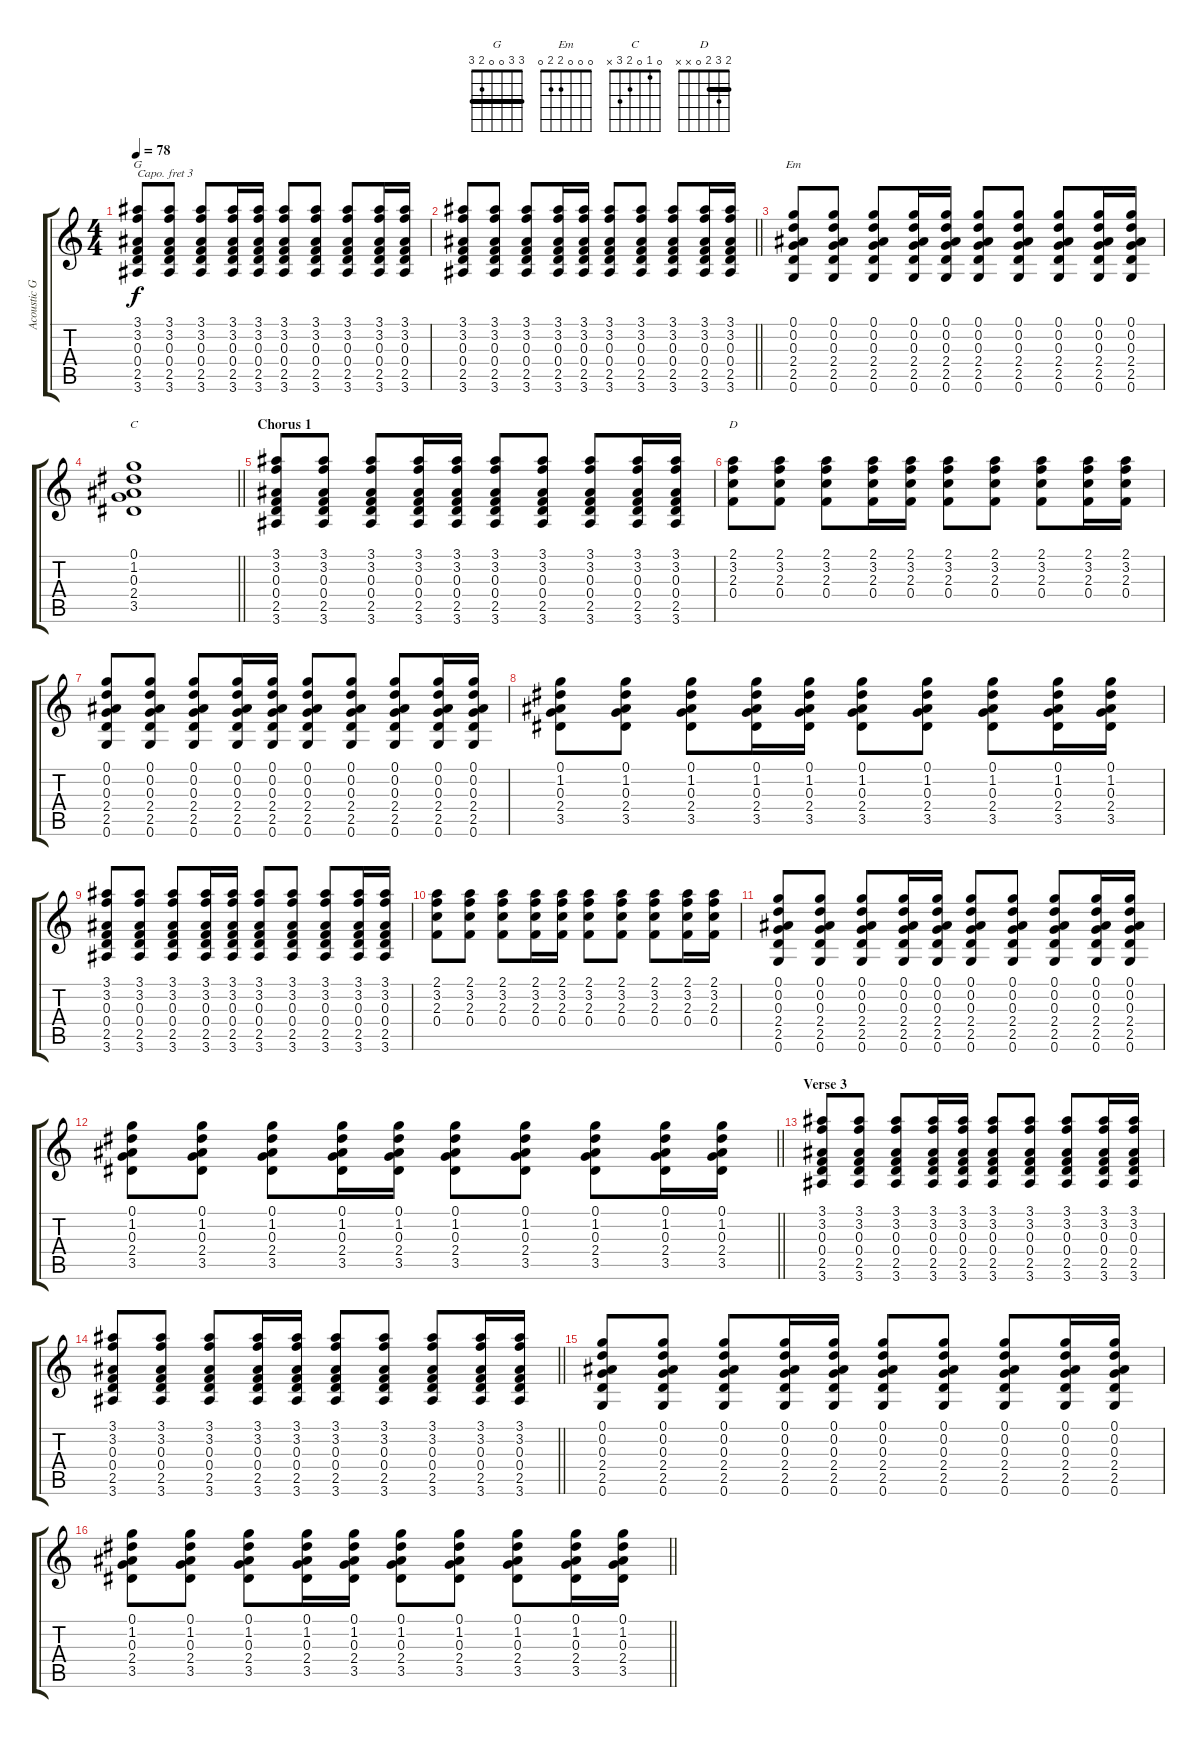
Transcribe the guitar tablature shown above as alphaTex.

\track ("Acoustic Guitar" "Acoustic G") {instrument acousticguitarsteel}
\staff {score tabs}
\capo 3
\tuning (E4 B3 G3 D3 A2 E2) {hide}
\chord ("G" 3 3 0 0 2 3) {barre 3}
\chord ("Em" 0 0 0 2 2 0)
\chord ("C" 0 1 0 2 3 x)
\chord ("D" 2 3 2 0 x x) {barre 2}
\ts (4 4)
\tempo 78
\clef g2
\ks c
(3.1 3.2 0.3 0.4 2.5 3.6).8{ch "G" dy f} (3.1 3.2 0.3 0.4 2.5 3.6).8 (3.1 3.2 0.3 0.4 2.5 3.6).8 (3.1 3.2 0.3 0.4 2.5 3.6).16 (3.1 3.2 0.3 0.4 2.5 3.6).16 (3.1 3.2 0.3 0.4 2.5 3.6).8 (3.1 3.2 0.3 0.4 2.5 3.6).8 (3.1 3.2 0.3 0.4 2.5 3.6).8 (3.1 3.2 0.3 0.4 2.5 3.6).16 (3.1 3.2 0.3 0.4 2.5 3.6).16 |
\barLineRight lightlight
(3.1 3.2 0.3 0.4 2.5 3.6).8 (3.1 3.2 0.3 0.4 2.5 3.6).8 (3.1 3.2 0.3 0.4 2.5 3.6).8 (3.1 3.2 0.3 0.4 2.5 3.6).16 (3.1 3.2 0.3 0.4 2.5 3.6).16 (3.1 3.2 0.3 0.4 2.5 3.6).8 (3.1 3.2 0.3 0.4 2.5 3.6).8 (3.1 3.2 0.3 0.4 2.5 3.6).8 (3.1 3.2 0.3 0.4 2.5 3.6).16 (3.1 3.2 0.3 0.4 2.5 3.6).16 |
(0.1 0.2 0.3 2.4 2.5 0.6).8{ch "Em"} (0.1 0.2 0.3 2.4 2.5 0.6).8 (0.1 0.2 0.3 2.4 2.5 0.6).8 (0.1 0.2 0.3 2.4 2.5 0.6).16 (0.1 0.2 0.3 2.4 2.5 0.6).16 (0.1 0.2 0.3 2.4 2.5 0.6).8 (0.1 0.2 0.3 2.4 2.5 0.6).8 (0.1 0.2 0.3 2.4 2.5 0.6).8 (0.1 0.2 0.3 2.4 2.5 0.6).16 (0.1 0.2 0.3 2.4 2.5 0.6).16 |
\barLineRight lightlight
(0.1 1.2 0.3 2.4 3.5).1{ch "C"} |
\section ("" "Chorus 1")
(3.1 3.2 0.3 0.4 2.5 3.6).8 (3.1 3.2 0.3 0.4 2.5 3.6).8 (3.1 3.2 0.3 0.4 2.5 3.6).8 (3.1 3.2 0.3 0.4 2.5 3.6).16 (3.1 3.2 0.3 0.4 2.5 3.6).16 (3.1 3.2 0.3 0.4 2.5 3.6).8 (3.1 3.2 0.3 0.4 2.5 3.6).8 (3.1 3.2 0.3 0.4 2.5 3.6).8 (3.1 3.2 0.3 0.4 2.5 3.6).16 (3.1 3.2 0.3 0.4 2.5 3.6).16 |
(2.1 3.2 2.3 0.4).8{ch "D"} (2.1 3.2 2.3 0.4).8 (2.1 3.2 2.3 0.4).8 (2.1 3.2 2.3 0.4).16 (2.1 3.2 2.3 0.4).16 (2.1 3.2 2.3 0.4).8 (2.1 3.2 2.3 0.4).8 (2.1 3.2 2.3 0.4).8 (2.1 3.2 2.3 0.4).16 (2.1 3.2 2.3 0.4).16 |
(0.1 0.2 0.3 2.4 2.5 0.6).8 (0.1 0.2 0.3 2.4 2.5 0.6).8 (0.1 0.2 0.3 2.4 2.5 0.6).8 (0.1 0.2 0.3 2.4 2.5 0.6).16 (0.1 0.2 0.3 2.4 2.5 0.6).16 (0.1 0.2 0.3 2.4 2.5 0.6).8 (0.1 0.2 0.3 2.4 2.5 0.6).8 (0.1 0.2 0.3 2.4 2.5 0.6).8 (0.1 0.2 0.3 2.4 2.5 0.6).16 (0.1 0.2 0.3 2.4 2.5 0.6).16 |
(0.1 1.2 0.3 2.4 3.5).8 (0.1 1.2 0.3 2.4 3.5).8 (0.1 1.2 0.3 2.4 3.5).8 (0.1 1.2 0.3 2.4 3.5).16 (0.1 1.2 0.3 2.4 3.5).16 (0.1 1.2 0.3 2.4 3.5).8 (0.1 1.2 0.3 2.4 3.5).8 (0.1 1.2 0.3 2.4 3.5).8 (0.1 1.2 0.3 2.4 3.5).16 (0.1 1.2 0.3 2.4 3.5).16 |
(3.1 3.2 0.3 0.4 2.5 3.6).8 (3.1 3.2 0.3 0.4 2.5 3.6).8 (3.1 3.2 0.3 0.4 2.5 3.6).8 (3.1 3.2 0.3 0.4 2.5 3.6).16 (3.1 3.2 0.3 0.4 2.5 3.6).16 (3.1 3.2 0.3 0.4 2.5 3.6).8 (3.1 3.2 0.3 0.4 2.5 3.6).8 (3.1 3.2 0.3 0.4 2.5 3.6).8 (3.1 3.2 0.3 0.4 2.5 3.6).16 (3.1 3.2 0.3 0.4 2.5 3.6).16 |
(2.1 3.2 2.3 0.4).8 (2.1 3.2 2.3 0.4).8 (2.1 3.2 2.3 0.4).8 (2.1 3.2 2.3 0.4).16 (2.1 3.2 2.3 0.4).16 (2.1 3.2 2.3 0.4).8 (2.1 3.2 2.3 0.4).8 (2.1 3.2 2.3 0.4).8 (2.1 3.2 2.3 0.4).16 (2.1 3.2 2.3 0.4).16 |
(0.1 0.2 0.3 2.4 2.5 0.6).8 (0.1 0.2 0.3 2.4 2.5 0.6).8 (0.1 0.2 0.3 2.4 2.5 0.6).8 (0.1 0.2 0.3 2.4 2.5 0.6).16 (0.1 0.2 0.3 2.4 2.5 0.6).16 (0.1 0.2 0.3 2.4 2.5 0.6).8 (0.1 0.2 0.3 2.4 2.5 0.6).8 (0.1 0.2 0.3 2.4 2.5 0.6).8 (0.1 0.2 0.3 2.4 2.5 0.6).16 (0.1 0.2 0.3 2.4 2.5 0.6).16 |
\barLineRight lightlight
(0.1 1.2 0.3 2.4 3.5).8 (0.1 1.2 0.3 2.4 3.5).8 (0.1 1.2 0.3 2.4 3.5).8 (0.1 1.2 0.3 2.4 3.5).16 (0.1 1.2 0.3 2.4 3.5).16 (0.1 1.2 0.3 2.4 3.5).8 (0.1 1.2 0.3 2.4 3.5).8 (0.1 1.2 0.3 2.4 3.5).8 (0.1 1.2 0.3 2.4 3.5).16 (0.1 1.2 0.3 2.4 3.5).16 |
\section ("" "Verse 3")
(3.1 3.2 0.3 0.4 2.5 3.6).8 (3.1 3.2 0.3 0.4 2.5 3.6).8 (3.1 3.2 0.3 0.4 2.5 3.6).8 (3.1 3.2 0.3 0.4 2.5 3.6).16 (3.1 3.2 0.3 0.4 2.5 3.6).16 (3.1 3.2 0.3 0.4 2.5 3.6).8 (3.1 3.2 0.3 0.4 2.5 3.6).8 (3.1 3.2 0.3 0.4 2.5 3.6).8 (3.1 3.2 0.3 0.4 2.5 3.6).16 (3.1 3.2 0.3 0.4 2.5 3.6).16 |
\barLineRight lightlight
(3.1 3.2 0.3 0.4 2.5 3.6).8 (3.1 3.2 0.3 0.4 2.5 3.6).8 (3.1 3.2 0.3 0.4 2.5 3.6).8 (3.1 3.2 0.3 0.4 2.5 3.6).16 (3.1 3.2 0.3 0.4 2.5 3.6).16 (3.1 3.2 0.3 0.4 2.5 3.6).8 (3.1 3.2 0.3 0.4 2.5 3.6).8 (3.1 3.2 0.3 0.4 2.5 3.6).8 (3.1 3.2 0.3 0.4 2.5 3.6).16 (3.1 3.2 0.3 0.4 2.5 3.6).16 |
(0.1 0.2 0.3 2.4 2.5 0.6).8 (0.1 0.2 0.3 2.4 2.5 0.6).8 (0.1 0.2 0.3 2.4 2.5 0.6).8 (0.1 0.2 0.3 2.4 2.5 0.6).16 (0.1 0.2 0.3 2.4 2.5 0.6).16 (0.1 0.2 0.3 2.4 2.5 0.6).8 (0.1 0.2 0.3 2.4 2.5 0.6).8 (0.1 0.2 0.3 2.4 2.5 0.6).8 (0.1 0.2 0.3 2.4 2.5 0.6).16 (0.1 0.2 0.3 2.4 2.5 0.6).16 |
\barLineRight lightlight
(0.1 1.2 0.3 2.4 3.5).8 (0.1 1.2 0.3 2.4 3.5).8 (0.1 1.2 0.3 2.4 3.5).8 (0.1 1.2 0.3 2.4 3.5).16 (0.1 1.2 0.3 2.4 3.5).16 (0.1 1.2 0.3 2.4 3.5).8 (0.1 1.2 0.3 2.4 3.5).8 (0.1 1.2 0.3 2.4 3.5).8 (0.1 1.2 0.3 2.4 3.5).16 (0.1 1.2 0.3 2.4 3.5).16
